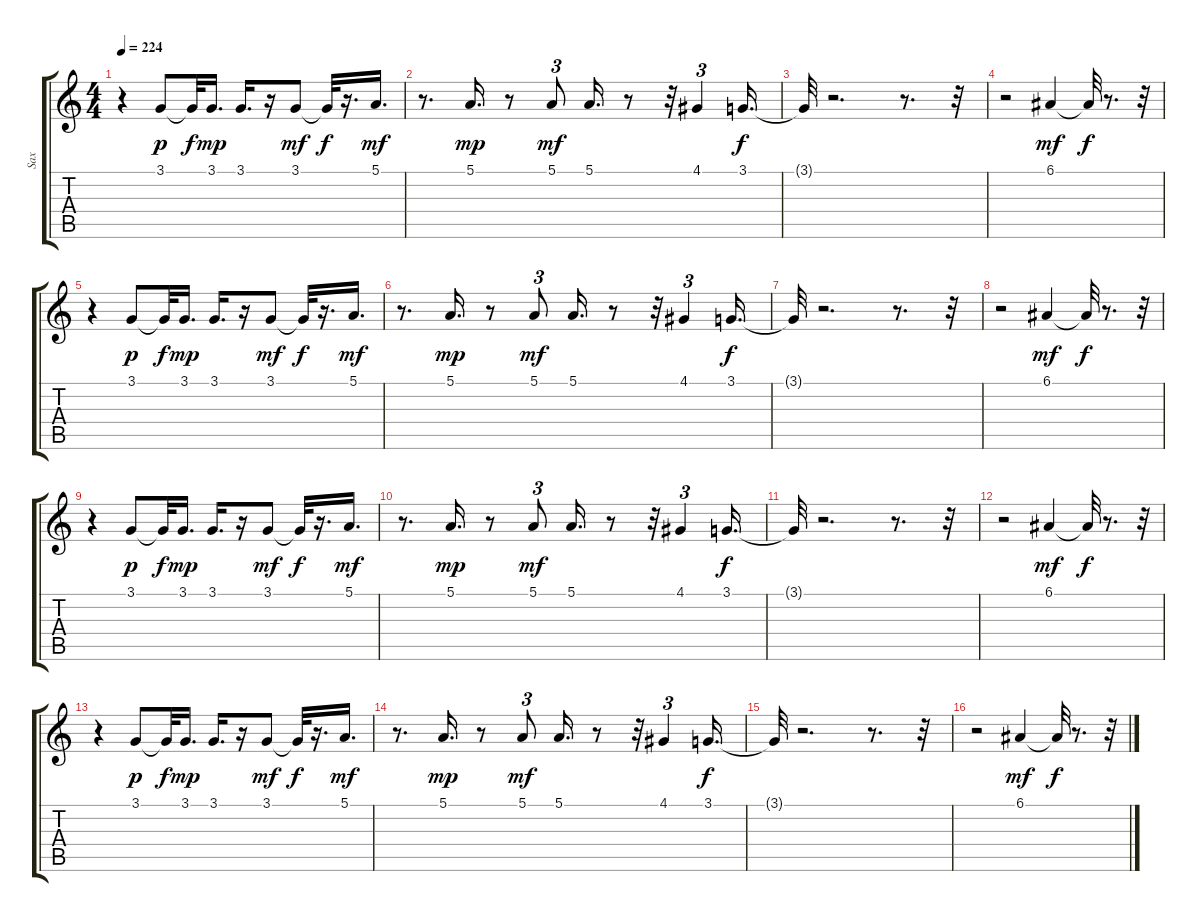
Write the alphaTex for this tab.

\track ("Sax" "Sax") {instrument altosax}
\staff {score tabs}
\tuning (E4 B3 G3 D3 A2 E2) {hide}
\ts (4 4)
\tempo 224
\clef g2
\ks c
r.4{dy f} 3.1.8{dy p} 3.1{t}.32{dy f} 3.1.16{d dy mp} 3.1.16{d} r.16 3.1.8{dy mf} 3.1{t}.32{dy f} r.16{d} 5.1.16{d dy mf} |
r.8{d} 5.1.16{d dy mp} r.8 5.1.8{tu (3 2) dy mf} 5.1.16{d} r.8 r.32 4.1.4{tu (3 2)} 3.1.16{d dy f} |
3.1{t}.32 r.2{d} r.8{d} r.32 |
r.2 6.1.4{dy mf} 6.1{t}.32{dy f} r.8{d} r.32 |
r.4 3.1.8{dy p} 3.1{t}.32{dy f} 3.1.16{d dy mp} 3.1.16{d} r.16 3.1.8{dy mf} 3.1{t}.32{dy f} r.16{d} 5.1.16{d dy mf} |
r.8{d} 5.1.16{d dy mp} r.8 5.1.8{tu (3 2) dy mf} 5.1.16{d} r.8 r.32 4.1.4{tu (3 2)} 3.1.16{d dy f} |
3.1{t}.32 r.2{d} r.8{d} r.32 |
r.2 6.1.4{dy mf} 6.1{t}.32{dy f} r.8{d} r.32 |
r.4 3.1.8{dy p} 3.1{t}.32{dy f} 3.1.16{d dy mp} 3.1.16{d} r.16 3.1.8{dy mf} 3.1{t}.32{dy f} r.16{d} 5.1.16{d dy mf} |
r.8{d} 5.1.16{d dy mp} r.8 5.1.8{tu (3 2) dy mf} 5.1.16{d} r.8 r.32 4.1.4{tu (3 2)} 3.1.16{d dy f} |
3.1{t}.32 r.2{d} r.8{d} r.32 |
r.2 6.1.4{dy mf} 6.1{t}.32{dy f} r.8{d} r.32 |
r.4 3.1.8{dy p} 3.1{t}.32{dy f} 3.1.16{d dy mp} 3.1.16{d} r.16 3.1.8{dy mf} 3.1{t}.32{dy f} r.16{d} 5.1.16{d dy mf} |
r.8{d} 5.1.16{d dy mp} r.8 5.1.8{tu (3 2) dy mf} 5.1.16{d} r.8 r.32 4.1.4{tu (3 2)} 3.1.16{d dy f} |
3.1{t}.32 r.2{d} r.8{d} r.32 |
r.2 6.1.4{dy mf} 6.1{t}.32{dy f} r.8{d} r.32
